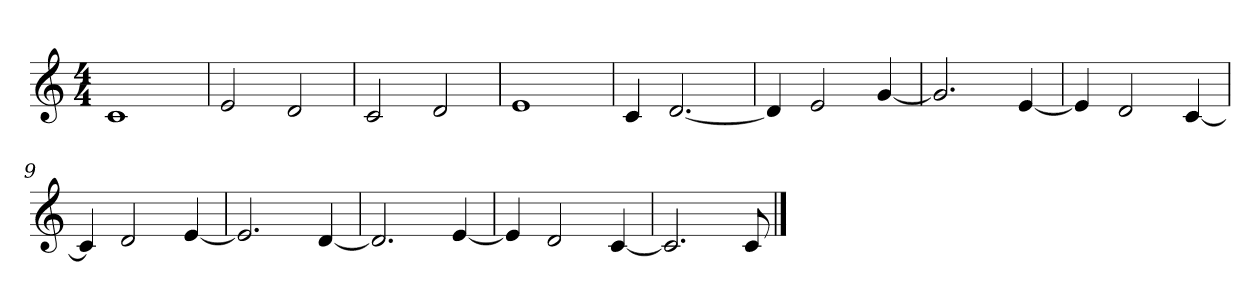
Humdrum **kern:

**kern
*part1
*staff1
*clefG2
*M4/4
=1
1c
=2
2e
2d
=3
2c
2d
=4
1e
=5
4c
[2.d
=6
4d]
2e
[4g
=7
2.g]
[4e
=8
4e]
2d
[4c
=9
4c]
2d
[4e
=10
2.e]
[4d
=11
2.d]
[4e
=12
4e]
2d
[4c
=13
2.c]
8c
==
*-
